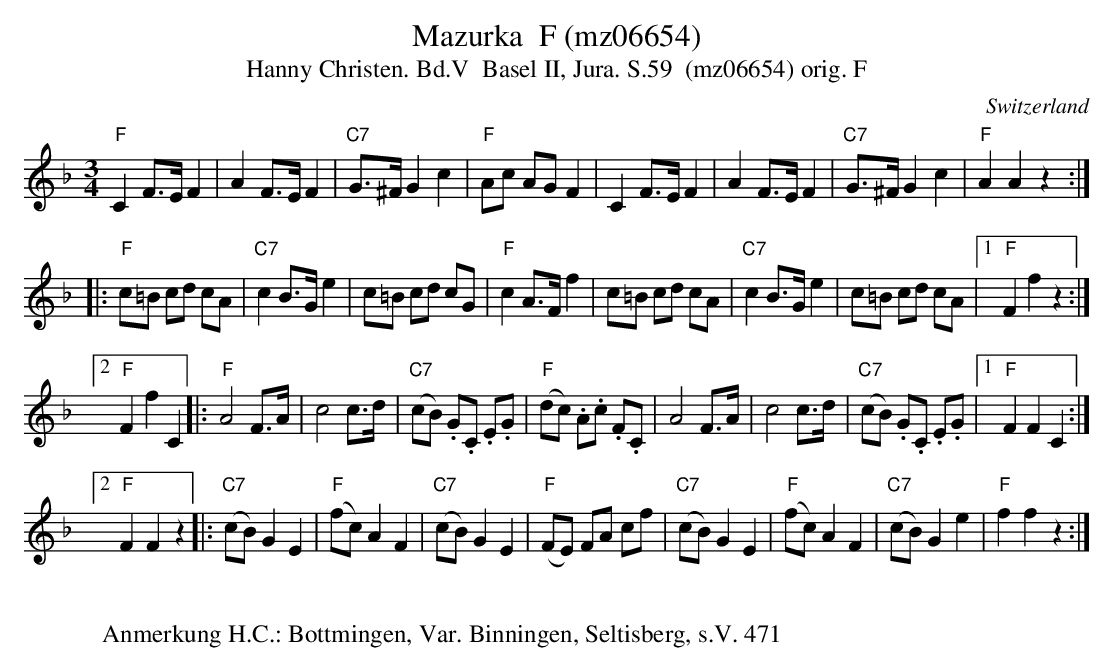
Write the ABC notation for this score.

X:1
T: Mazurka  F (mz06654)
T:Hanny Christen. Bd.V  Basel II, Jura. S.59  (mz06654) orig. F
M:3/4
L:1/8
O:Switzerland
K:F major
"F"C2F>EF2 | A2F>EF2 | "C7"G>^FG2c2 | "F"Ac AGF2 | C2F>EF2 | A2F>EF2 | "C7"G>^FG2c2 | "F"A2A2z2 ::
"F"c=B cd cA | "C7"c2B>Ge2 | c=B cd cG | "F"c2A>Ff2 | c=B cd cA | "C7"c2B>Ge2 | c=B cd cA |1 "F"F2f2z2 :|2
"F"F2f2C2 |: "F"A4F>A | c4c>d | ("C7"cB)   .G.C .E.G | ("F"dc) .A.c .F.C | A4F>A | c4c>d | ("C7"cB)   .G.C .E.G |1 "F"F2F2C2 :|2
"F"F2F2z2 |: ("C7"cB) G2E2 | ("F"fc)A2F2 | ("C7"cB)G2E2 | ("F"FE) FA cf | ("C7"cB)   G2E2 | ("F"fc)A2F2 | ("C7"cB)G2e2 | "F"f2f2z2 :|
W:
W: Anmerkung H.C.: Bottmingen, Var. Binningen, Seltisberg, s.V. 471
